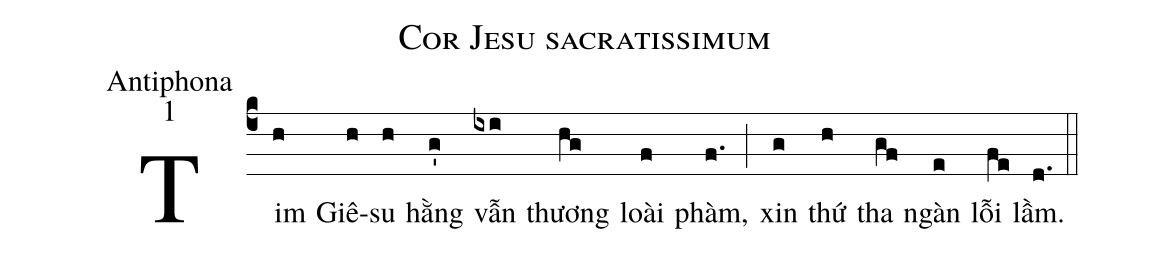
name:Cor Jesu sacratissimum;
office-part:Antiphona;
mode:1;
%%
(c4)Tim(h) Giê-(h)su(h) hằng(g') vẫn(ixi) thương(hg) loài(f) phàm,(f.) (;) xin(g) thứ(h) tha(gf) ngàn(e) lỗi(fe) lầm.(d.) (::)
